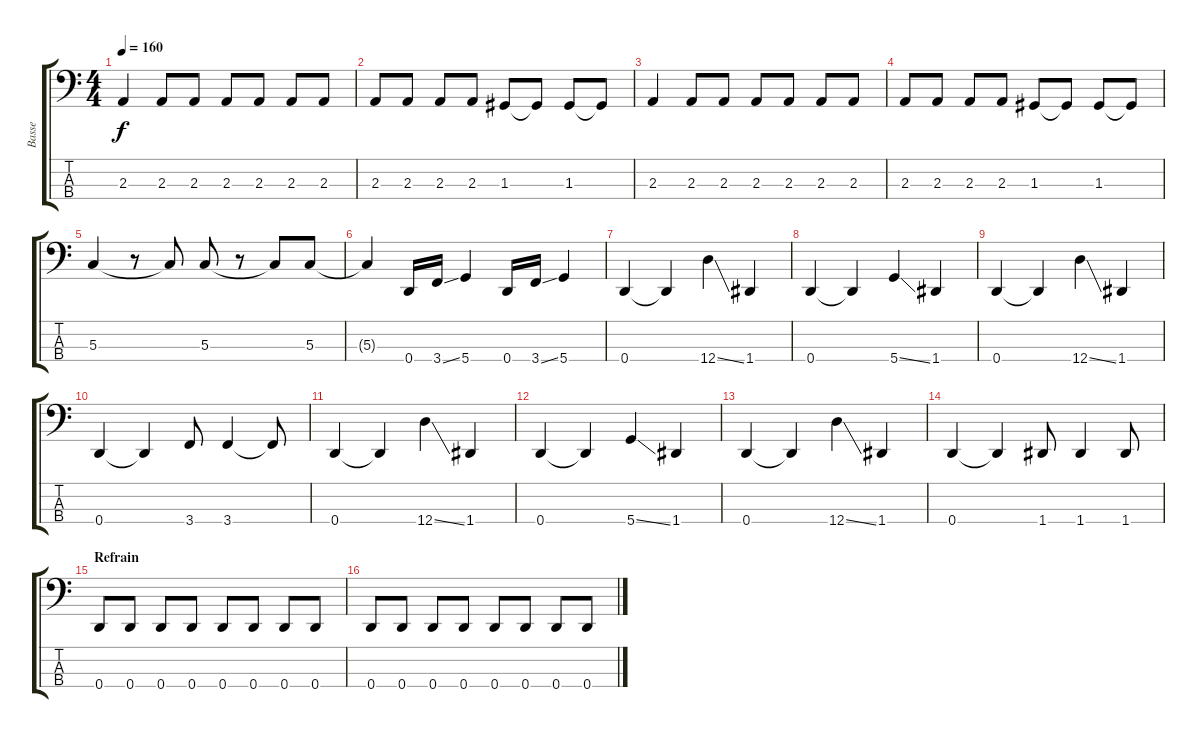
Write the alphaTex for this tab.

\track ("Basse" "Basse") {instrument electricbasspick}
\staff {score tabs}
\tuning (F2 C2 G1 D1) {hide}
\ts (4 4)
\tempo 160
\clef f4
\ks c
2.3.4{dy f} 2.3.8 2.3.8 2.3.8 2.3.8 2.3.8 2.3.8 |
2.3.8 2.3.8 2.3.8 2.3.8 1.3.8 1.3{t}.8 1.3.8 1.3{t}.8 |
2.3.4 2.3.8 2.3.8 2.3.8 2.3.8 2.3.8 2.3.8 |
2.3.8 2.3.8 2.3.8 2.3.8 1.3.8 1.3{t}.8 1.3.8 1.3{t}.8 |
5.3.4 r.8 5.3{t}.8 5.3.8 r.8 5.3{t}.8 5.3.8 |
5.3{t}.4 0.4.16 3.4{ss}.16 5.4.4 0.4.16 3.4{ss}.16 5.4.4 |
0.4.4 0.4{t}.4 12.4{ss}.4 1.4.4 |
0.4.4 0.4{t}.4 5.4{ss}.4 1.4.4 |
0.4.4 0.4{t}.4 12.4{ss}.4 1.4.4 |
0.4.4 0.4{t}.4 3.4.8 3.4.4 3.4{t}.8 |
0.4.4 0.4{t}.4 12.4{ss}.4 1.4.4 |
0.4.4 0.4{t}.4 5.4{ss}.4 1.4.4 |
0.4.4 0.4{t}.4 12.4{ss}.4 1.4.4 |
0.4.4 0.4{t}.4 1.4.8 1.4.4 1.4.8 |
\section ("" "Refrain")
0.4.8 0.4.8 0.4.8 0.4.8 0.4.8 0.4.8 0.4.8 0.4.8 |
0.4.8 0.4.8 0.4.8 0.4.8 0.4.8 0.4.8 0.4.8 0.4.8
